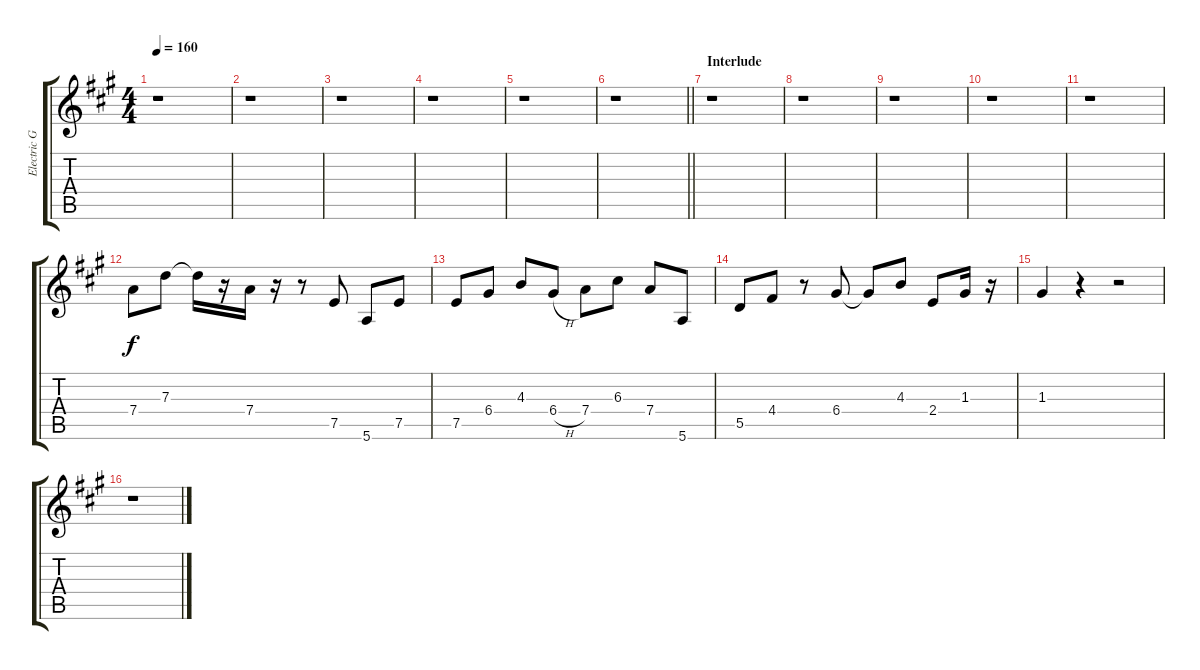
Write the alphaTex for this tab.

\track ("Electric Gtr (Clean Tone)" "Electric G") {instrument electricguitarclean}
\staff {score tabs}
\tuning (E4 B3 G3 D3 A2 E2) {hide}
\ts (4 4)
\tempo 160
\clef g2
\ks a
r.1{dy f} |
r.1 |
r.1 |
r.1 |
r.1 |
\barLineRight lightlight
r.1 |
\section ("" "Interlude")
r.1 |
r.1 |
r.1 |
r.1 |
r.1 |
7.4.8 7.3.8 7.3{t}.16 r.16 7.4.16 r.16 r.8 7.5.8 5.6.8 7.5.8 |
7.5.8 6.4.8 4.3.8 6.4{h}.8 7.4.8 6.3.8 7.4.8 5.6.8 |
5.5.8 4.4.8 r.8 6.4.8 6.4{t}.8 4.3.8 2.4.8 1.3.16 r.16 |
1.3.4 r.4 r.2 |
r.1
